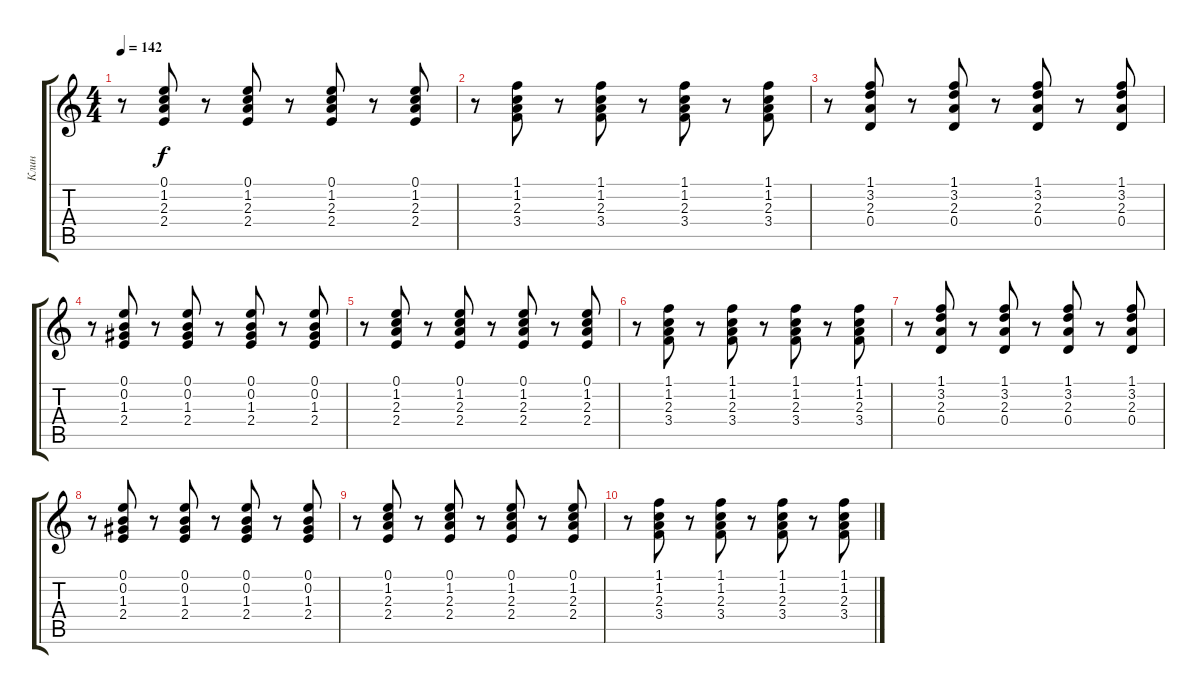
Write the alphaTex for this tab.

\track ("Клин" "Клин") {instrument electricguitarclean}
\staff {score tabs}
\tuning (E4 B3 G3 D3 A2 E2) {hide}
\ts (4 4)
\tempo 142
\clef g2
\ks c
r.8{dy f} (0.1 1.2 2.3 2.4).8 r.8 (0.1 1.2 2.3 2.4).8 r.8 (0.1 1.2 2.3 2.4).8 r.8 (0.1 1.2 2.3 2.4).8 |
r.8 (1.1 1.2 2.3 3.4).8 r.8 (1.1 1.2 2.3 3.4).8 r.8 (1.1 1.2 2.3 3.4).8 r.8 (1.1 1.2 2.3 3.4).8 |
r.8 (1.1 3.2 2.3 0.4).8 r.8 (1.1 3.2 2.3 0.4).8 r.8 (1.1 3.2 2.3 0.4).8 r.8 (1.1 3.2 2.3 0.4).8 |
r.8 (0.1 0.2 1.3 2.4).8 r.8 (0.1 0.2 1.3 2.4).8 r.8 (0.1 0.2 1.3 2.4).8 r.8 (0.1 0.2 1.3 2.4).8 |
r.8 (0.1 1.2 2.3 2.4).8 r.8 (0.1 1.2 2.3 2.4).8 r.8 (0.1 1.2 2.3 2.4).8 r.8 (0.1 1.2 2.3 2.4).8 |
r.8 (1.1 1.2 2.3 3.4).8 r.8 (1.1 1.2 2.3 3.4).8 r.8 (1.1 1.2 2.3 3.4).8 r.8 (1.1 1.2 2.3 3.4).8 |
r.8 (1.1 3.2 2.3 0.4).8 r.8 (1.1 3.2 2.3 0.4).8 r.8 (1.1 3.2 2.3 0.4).8 r.8 (1.1 3.2 2.3 0.4).8 |
r.8 (0.1 0.2 1.3 2.4).8 r.8 (0.1 0.2 1.3 2.4).8 r.8 (0.1 0.2 1.3 2.4).8 r.8 (0.1 0.2 1.3 2.4).8 |
r.8 (0.1 1.2 2.3 2.4).8 r.8 (0.1 1.2 2.3 2.4).8 r.8 (0.1 1.2 2.3 2.4).8 r.8 (0.1 1.2 2.3 2.4).8 |
r.8 (1.1 1.2 2.3 3.4).8 r.8 (1.1 1.2 2.3 3.4).8 r.8 (1.1 1.2 2.3 3.4).8 r.8 (1.1 1.2 2.3 3.4).8
